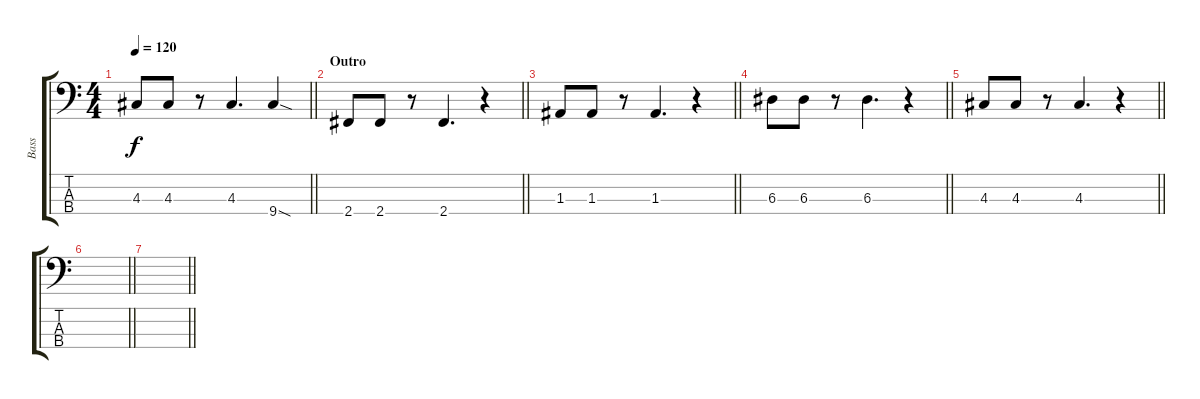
\track ("Bass" "Bass") {instrument electricbassfinger}
\staff {score tabs}
\tuning (G2 D2 A1 E1) {hide}
\ts (4 4)
\tempo 120
\clef f4
\barLineRight lightlight
\ks c
4.3.8{dy f} 4.3.8 r.8 4.3.4{d} 9.4{sod}.4 |
\section ("" "Outro")
\barLineRight lightlight
2.4.8 2.4.8 r.8 2.4.4{d} r.4 |
\barLineRight lightlight
1.3.8 1.3.8 r.8 1.3.4{d} r.4 |
\barLineRight lightlight
6.3.8 6.3.8 r.8 6.3.4{d} r.4 |
\barLineRight lightlight
4.3.8 4.3.8 r.8 4.3.4{d} r.4 |
\barLineRight lightlight
|
\barLineRight lightlight
